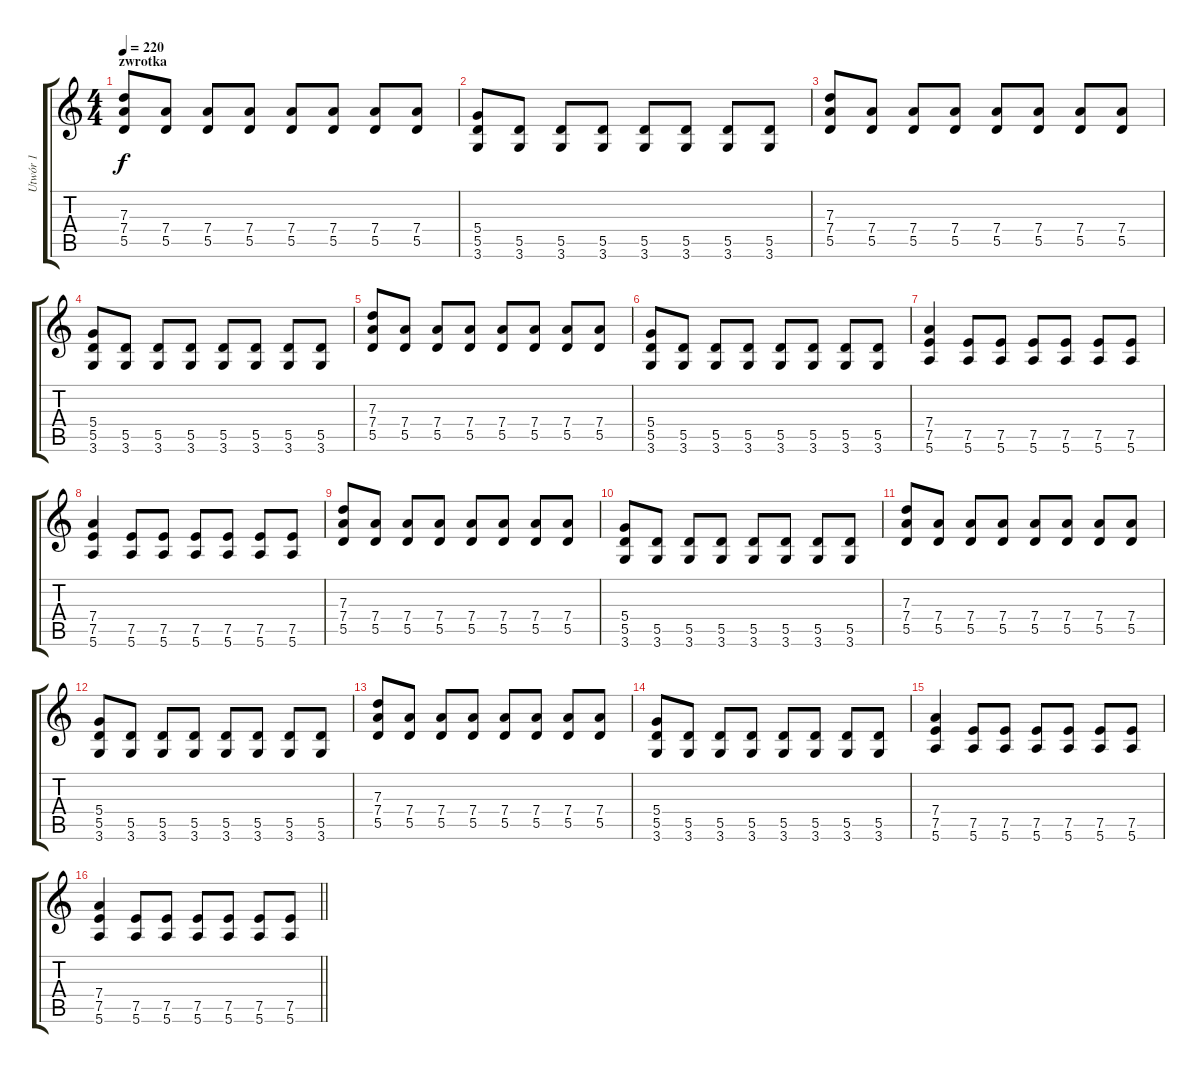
\track ("Utwór 1" "Utwór 1") {instrument distortionguitar}
\staff {score tabs}
\tuning (E4 B3 G3 D3 A2 E2) {hide}
\ts (4 4)
\section ("" "zwrotka")
\tempo 220
\clef g2
\ks c
(7.3 7.4 5.5).8{dy f} (7.4 5.5).8 (7.4 5.5).8 (7.4 5.5).8 (7.4 5.5).8 (7.4 5.5).8 (7.4 5.5).8 (7.4 5.5).8 |
(5.4 5.5 3.6).8 (5.5 3.6).8 (5.5 3.6).8 (5.5 3.6).8 (5.5 3.6).8 (5.5 3.6).8 (5.5 3.6).8 (5.5 3.6).8 |
(7.3 7.4 5.5).8 (7.4 5.5).8 (7.4 5.5).8 (7.4 5.5).8 (7.4 5.5).8 (7.4 5.5).8 (7.4 5.5).8 (7.4 5.5).8 |
(5.4 5.5 3.6).8 (5.5 3.6).8 (5.5 3.6).8 (5.5 3.6).8 (5.5 3.6).8 (5.5 3.6).8 (5.5 3.6).8 (5.5 3.6).8 |
(7.3 7.4 5.5).8 (7.4 5.5).8 (7.4 5.5).8 (7.4 5.5).8 (7.4 5.5).8 (7.4 5.5).8 (7.4 5.5).8 (7.4 5.5).8 |
(5.4 5.5 3.6).8 (5.5 3.6).8 (5.5 3.6).8 (5.5 3.6).8 (5.5 3.6).8 (5.5 3.6).8 (5.5 3.6).8 (5.5 3.6).8 |
(7.4 7.5 5.6).4 (7.5 5.6).8 (7.5 5.6).8 (7.5 5.6).8 (7.5 5.6).8 (7.5 5.6).8 (7.5 5.6).8 |
(7.4 7.5 5.6).4 (7.5 5.6).8 (7.5 5.6).8 (7.5 5.6).8 (7.5 5.6).8 (7.5 5.6).8 (7.5 5.6).8 |
(7.3 7.4 5.5).8 (7.4 5.5).8 (7.4 5.5).8 (7.4 5.5).8 (7.4 5.5).8 (7.4 5.5).8 (7.4 5.5).8 (7.4 5.5).8 |
(5.4 5.5 3.6).8 (5.5 3.6).8 (5.5 3.6).8 (5.5 3.6).8 (5.5 3.6).8 (5.5 3.6).8 (5.5 3.6).8 (5.5 3.6).8 |
(7.3 7.4 5.5).8 (7.4 5.5).8 (7.4 5.5).8 (7.4 5.5).8 (7.4 5.5).8 (7.4 5.5).8 (7.4 5.5).8 (7.4 5.5).8 |
(5.4 5.5 3.6).8 (5.5 3.6).8 (5.5 3.6).8 (5.5 3.6).8 (5.5 3.6).8 (5.5 3.6).8 (5.5 3.6).8 (5.5 3.6).8 |
(7.3 7.4 5.5).8 (7.4 5.5).8 (7.4 5.5).8 (7.4 5.5).8 (7.4 5.5).8 (7.4 5.5).8 (7.4 5.5).8 (7.4 5.5).8 |
(5.4 5.5 3.6).8 (5.5 3.6).8 (5.5 3.6).8 (5.5 3.6).8 (5.5 3.6).8 (5.5 3.6).8 (5.5 3.6).8 (5.5 3.6).8 |
(7.4 7.5 5.6).4 (7.5 5.6).8 (7.5 5.6).8 (7.5 5.6).8 (7.5 5.6).8 (7.5 5.6).8 (7.5 5.6).8 |
\barLineRight lightlight
(7.4 7.5 5.6).4 (7.5 5.6).8 (7.5 5.6).8 (7.5 5.6).8 (7.5 5.6).8 (7.5 5.6).8 (7.5 5.6).8
